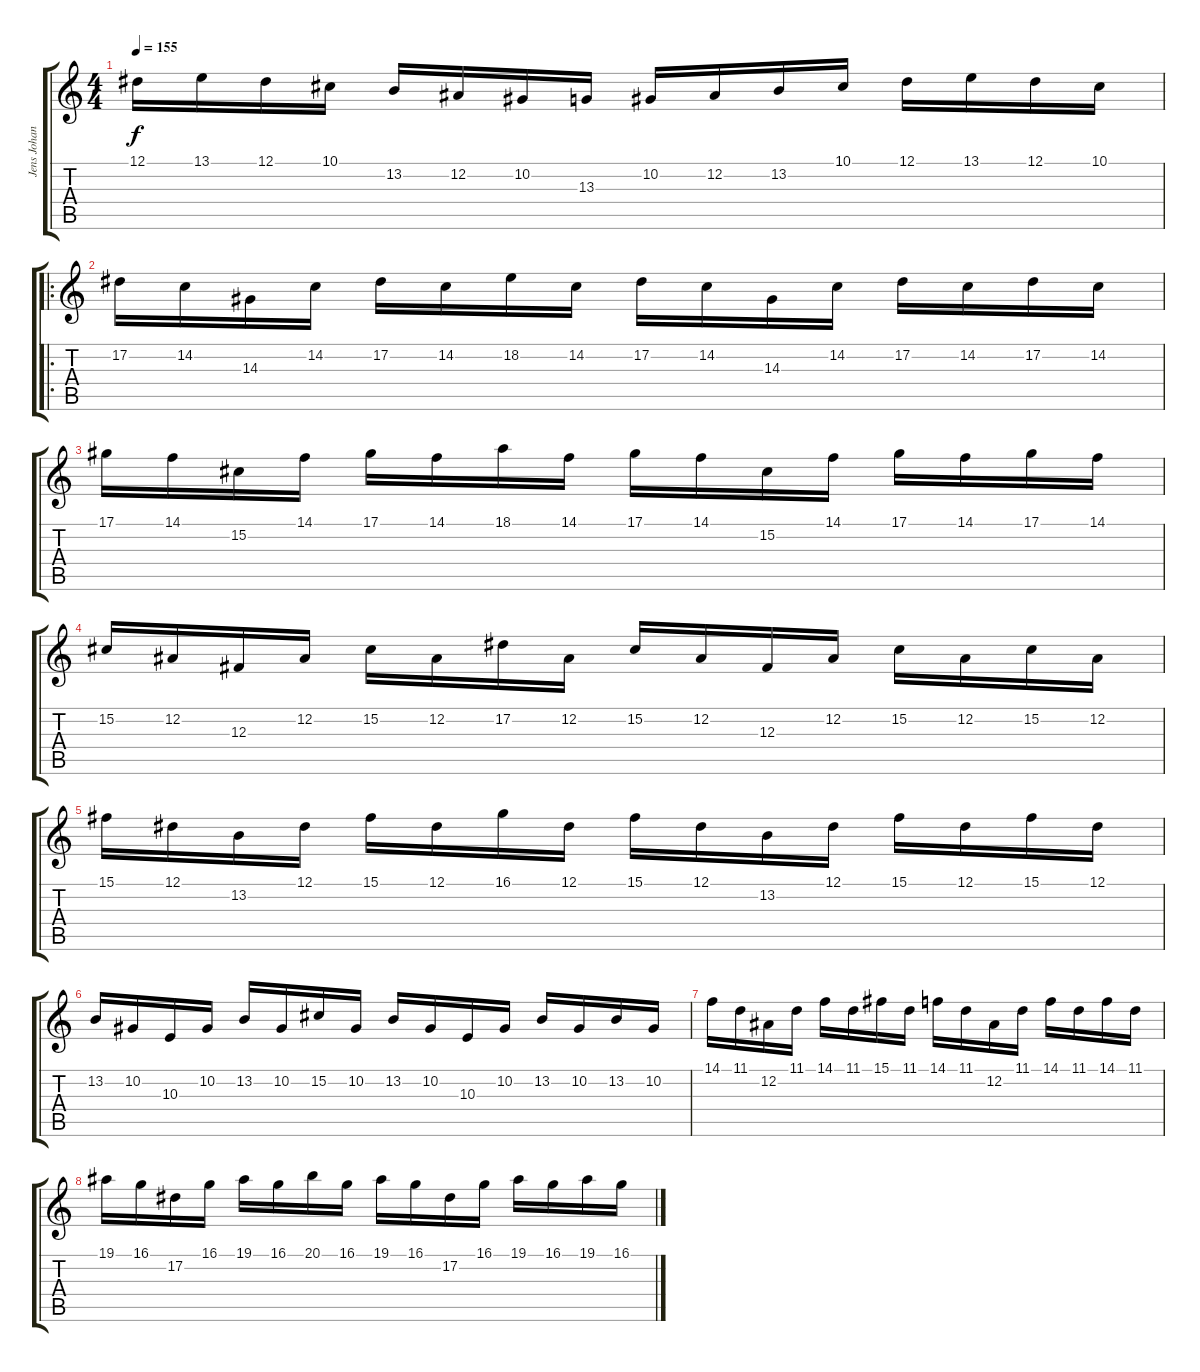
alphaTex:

\track ("Jens Johansson" "Jens Johan") {instrument harpsichord}
\staff {score tabs}
\tuning (Eb4 Bb3 Gb3 Db3 Ab2 Eb2) {hide}
\ts (4 4)
\tempo 155
\clef g2
\ks c
12.1.16{dy f} 13.1.16 12.1.16 10.1.16 13.2.16 12.2.16 10.2.16 13.3.16 10.2.16 12.2.16 13.2.16 10.1.16 12.1.16 13.1.16 12.1.16 10.1.16 |
\ro
17.2.16 14.2.16 14.3.16 14.2.16 17.2.16 14.2.16 18.2.16 14.2.16 17.2.16 14.2.16 14.3.16 14.2.16 17.2.16 14.2.16 17.2.16 14.2.16 |
17.1.16 14.1.16 15.2.16 14.1.16 17.1.16 14.1.16 18.1.16 14.1.16 17.1.16 14.1.16 15.2.16 14.1.16 17.1.16 14.1.16 17.1.16 14.1.16 |
15.2.16 12.2.16 12.3.16 12.2.16 15.2.16 12.2.16 17.2.16 12.2.16 15.2.16 12.2.16 12.3.16 12.2.16 15.2.16 12.2.16 15.2.16 12.2.16 |
15.1.16 12.1.16 13.2.16 12.1.16 15.1.16 12.1.16 16.1.16 12.1.16 15.1.16 12.1.16 13.2.16 12.1.16 15.1.16 12.1.16 15.1.16 12.1.16 |
13.2.16 10.2.16 10.3.16 10.2.16 13.2.16 10.2.16 15.2.16 10.2.16 13.2.16 10.2.16 10.3.16 10.2.16 13.2.16 10.2.16 13.2.16 10.2.16 |
14.1.16 11.1.16 12.2.16 11.1.16 14.1.16 11.1.16 15.1.16 11.1.16 14.1.16 11.1.16 12.2.16 11.1.16 14.1.16 11.1.16 14.1.16 11.1.16 |
19.1.16 16.1.16 17.2.16 16.1.16 19.1.16 16.1.16 20.1.16 16.1.16 19.1.16 16.1.16 17.2.16 16.1.16 19.1.16 16.1.16 19.1.16 16.1.16
